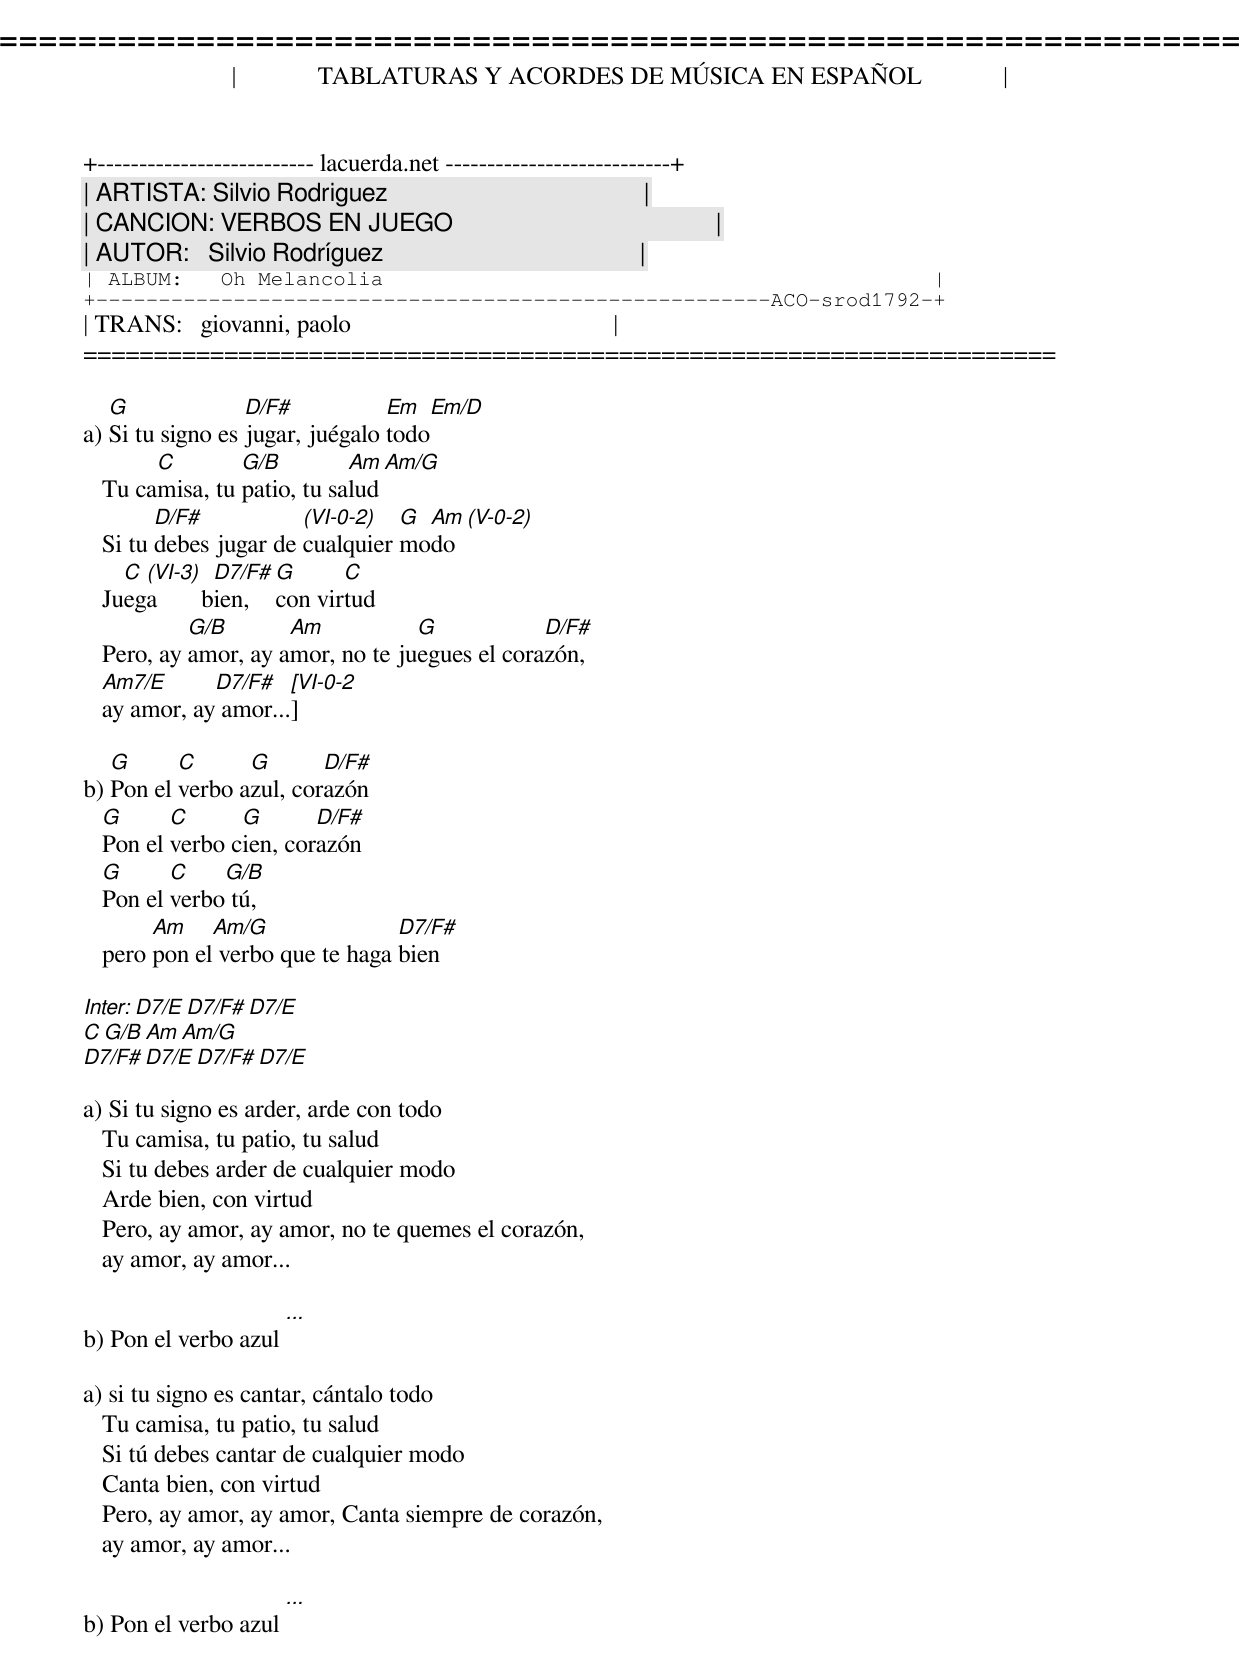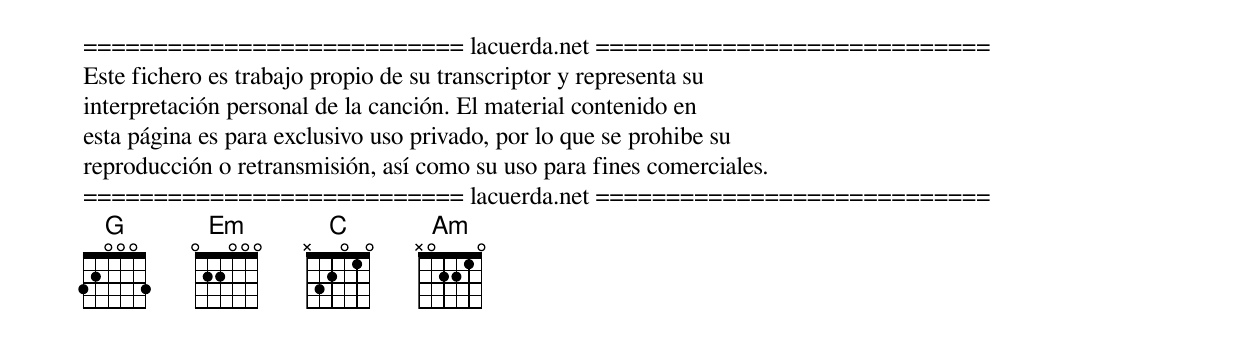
=====================================================================
|             TABLATURAS Y ACORDES DE MÚSICA EN ESPAÑOL             |
+-------------------------- lacuerda.net ---------------------------+
| ARTISTA: Silvio Rodriguez                                         |
| CANCION: VERBOS EN JUEGO                                          |
| AUTOR:   Silvio Rodríguez                                         |
| ALBUM:   Oh Melancolia                                            |
+------------------------------------------------------ACO-srod1792-+
| TRANS:   giovanni, paolo                                          |
=====================================================================

   G              D/F#           Em  Em/D
a) Si tu signo es jugar, juégalo todo
        C        G/B         Am  Am/G
   Tu camisa, tu patio, tu salud
         D/F#           (VI-0-2)  G Am  (V-0-2)
   Si tu debes jugar de cualquier modo
     C (VI-3)   D7/F#   G      C
   Juega       bien,    con virtud
            G/B       Am           G            D/F#
   Pero, ay amor, ay amor, no te juegues el corazón,
   Am7/E      D7/F#   [VI-0-2]
   ay amor, ay amor...

   G      C      G       D/F#
b) Pon el verbo azul, corazón
   G      C      G       D/F#
   Pon el verbo cien, corazón
   G      C    G/B
   Pon el verbo tú,
        Am    Am/G               D7/F#
   pero pon el verbo que te haga bien

   Inter: D7/E    D7/F#    D7/E
          C        G/B      Am       Am/G
          D7/F#    D7/E     D7/F#    D7/E

a) Si tu signo es arder, arde con todo
   Tu camisa, tu patio, tu salud
   Si tu debes arder de cualquier modo
   Arde bien, con virtud
   Pero, ay amor, ay amor, no te quemes el corazón,
   ay amor, ay amor...

b) Pon el verbo azul [...]

a) si tu signo es cantar, cántalo todo
   Tu camisa, tu patio, tu salud
   Si tú debes cantar de cualquier modo
   Canta bien, con virtud
   Pero, ay amor, ay amor, Canta siempre de corazón,
   ay amor, ay amor...

b) Pon el verbo azul [...]


=========================== lacuerda.net ============================
Este fichero es trabajo propio de su transcriptor y representa su
interpretación personal de la canción. El material contenido en
esta página es para exclusivo uso privado, por lo que se prohibe su
reproducción o retransmisión, así como su uso para fines comerciales.
=========================== lacuerda.net ============================
